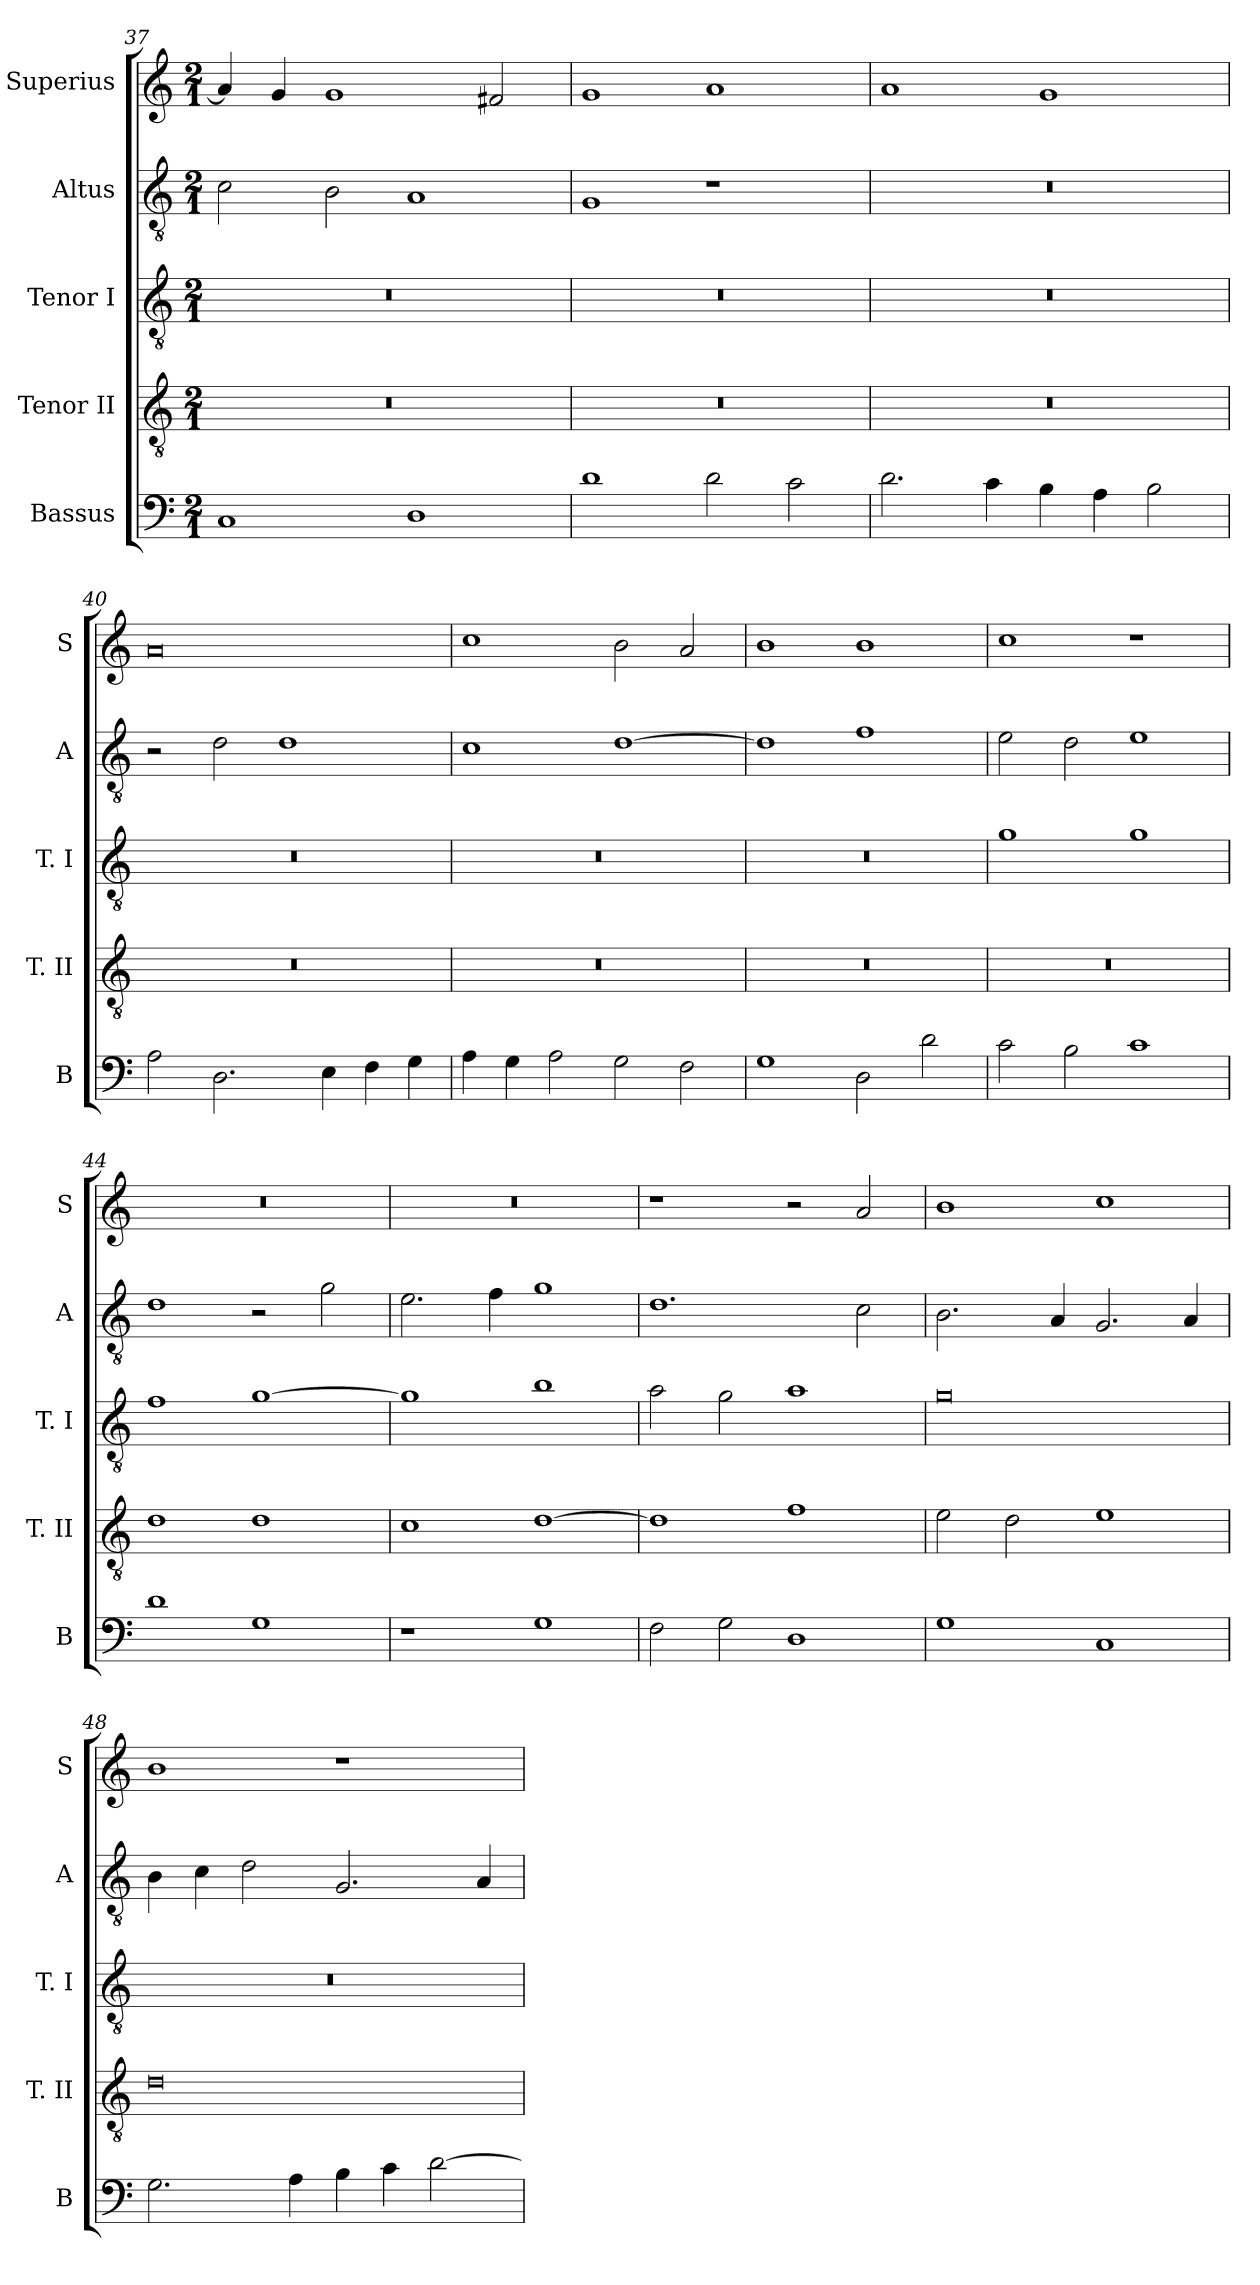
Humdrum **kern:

**kern	**kern	**kern	**kern	**kern
*part5	*part4	*part3	*part2	*part1
*staff5	*staff4	*staff3	*staff2	*staff1
*I"Bassus	*I"Tenor II	*I"Tenor I	*I"Altus	*I"Superius
*I'B	*I'T. II	*I'T. I	*I'A	*I'S
*clefF4	*clefGv2	*clefGv2	*clefGv2	*clefG2
*k[]	*k[]	*k[]	*k[]	*k[]
*C:	*C:	*C:	*C:	*C:
*M2/1	*M2/1	*M2/1	*M2/1	*M2/1
=37	=37	=37	=37	=37
1C	0r	0r	2c	4a]
.	.	.	.	4g
.	.	.	2B	1g
1D	.	.	1A	.
.	.	.	.	2f#X
=38	=38	=38	=38	=38
1d	0r	0r	1G	1g
2d	.	.	1r	1a
2c	.	.	.	.
=39	=39	=39	=39	=39
2.d	0r	0r	0r	1a
4c	.	.	.	.
4B	.	.	.	1g
4A	.	.	.	.
2B	.	.	.	.
=40	=40	=40	=40	=40
2A	0r	0r	2r	0a
2.D	.	.	2d	.
.	.	.	1d	.
4E	.	.	.	.
4F	.	.	.	.
4G	.	.	.	.
=41	=41	=41	=41	=41
4A	0r	0r	1c	1cc
4G	.	.	.	.
2A	.	.	.	.
2G	.	.	[1d	2b
2F	.	.	.	2a
=42	=42	=42	=42	=42
1G	0r	0r	1d]	1b
2D	.	.	1f	1b
2d	.	.	.	.
=43	=43	=43	=43	=43
2c	0r	1g	2e	1cc
2B	.	.	2d	.
1c	.	1g	1e	1r
=44	=44	=44	=44	=44
1d	1d	1f	1d	0r
1G	1d	[1g	2r	.
.	.	.	2g	.
=45	=45	=45	=45	=45
1r	1c	1g]	2.e	0r
.	.	.	4f	.
1G	[1d	1b	1g	.
=46	=46	=46	=46	=46
2F	1d]	2a	1.d	1r
2G	.	2g	.	.
1D	1f	1a	.	2r
.	.	.	2c	2a
=47	=47	=47	=47	=47
1G	2e	0g	2.B	1b
.	2d	.	.	.
.	.	.	4A	.
1C	1e	.	2.G	1cc
.	.	.	4A	.
=48	=48	=48	=48	=48
2.G	0d	0r	4B	1b
.	.	.	4c	.
.	.	.	2d	.
4A	.	.	.	.
4B	.	.	2.G	1r
4c	.	.	.	.
[2d	.	.	.	.
.	.	.	4A	.
=	=	=	=	=
*-	*-	*-	*-	*-
